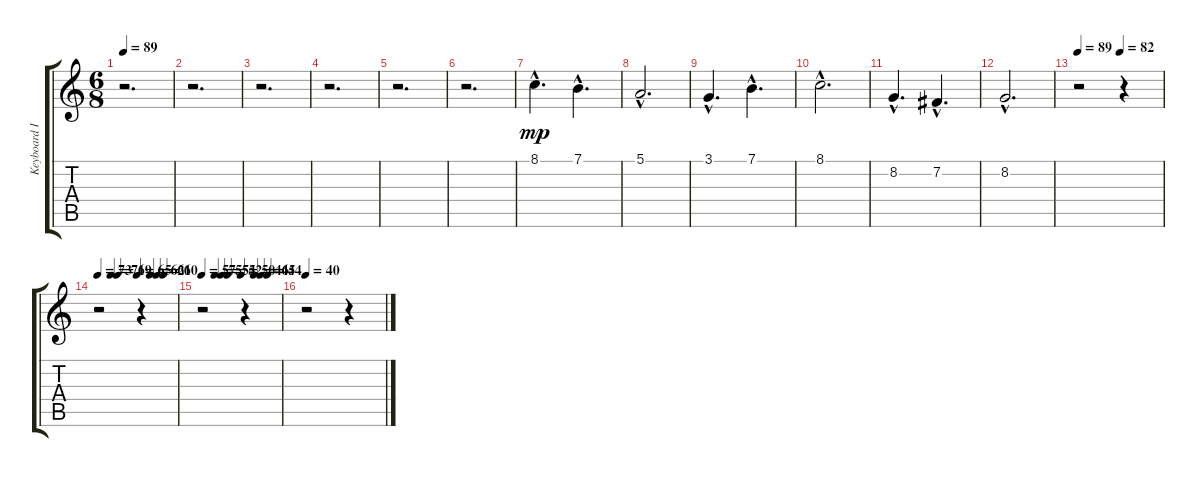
\track ("Keyboard I" "Keyboard I") {instrument stringensemble1}
\staff {score tabs}
\tuning (E4 B3 G3 D3 A2 E2) {hide}
\ts (6 8)
\tempo 89
\clef g2
\ks c
r.2{d dy f} |
r.2{d} |
r.2{d} |
r.2{d} |
r.2{d} |
r.2{d} |
8.1{hac}.4{d dy mp} 7.1{hac}.4{d} |
5.1{hac}.2{d} |
3.1{hac}.4{d} 7.1{hac}.4{d} |
8.1{hac}.2{d} |
8.2{hac}.4{d} 7.2{hac}.4{d} |
8.2{hac}.2{d} |
\tempo 89
\tempo (82 0.5)
r.2 r.4 |
\tempo 73
\tempo (71 0.16666666666666666)
\tempo (69 0.25)
\tempo (65 0.5)
\tempo (62 0.6666666666666666)
\tempo (61 0.75)
\tempo (60 0.8333333333333334)
r.2 r.4 |
\tempo 57
\tempo (55 0.16666666666666666)
\tempo (54 0.25)
\tempo (52 0.3333333333333333)
\tempo (50 0.5)
\tempo (46 0.6666666666666666)
\tempo (45 0.75)
\tempo (44 0.8333333333333334)
r.2 r.4 |
\tempo 40
r.2 r.4
